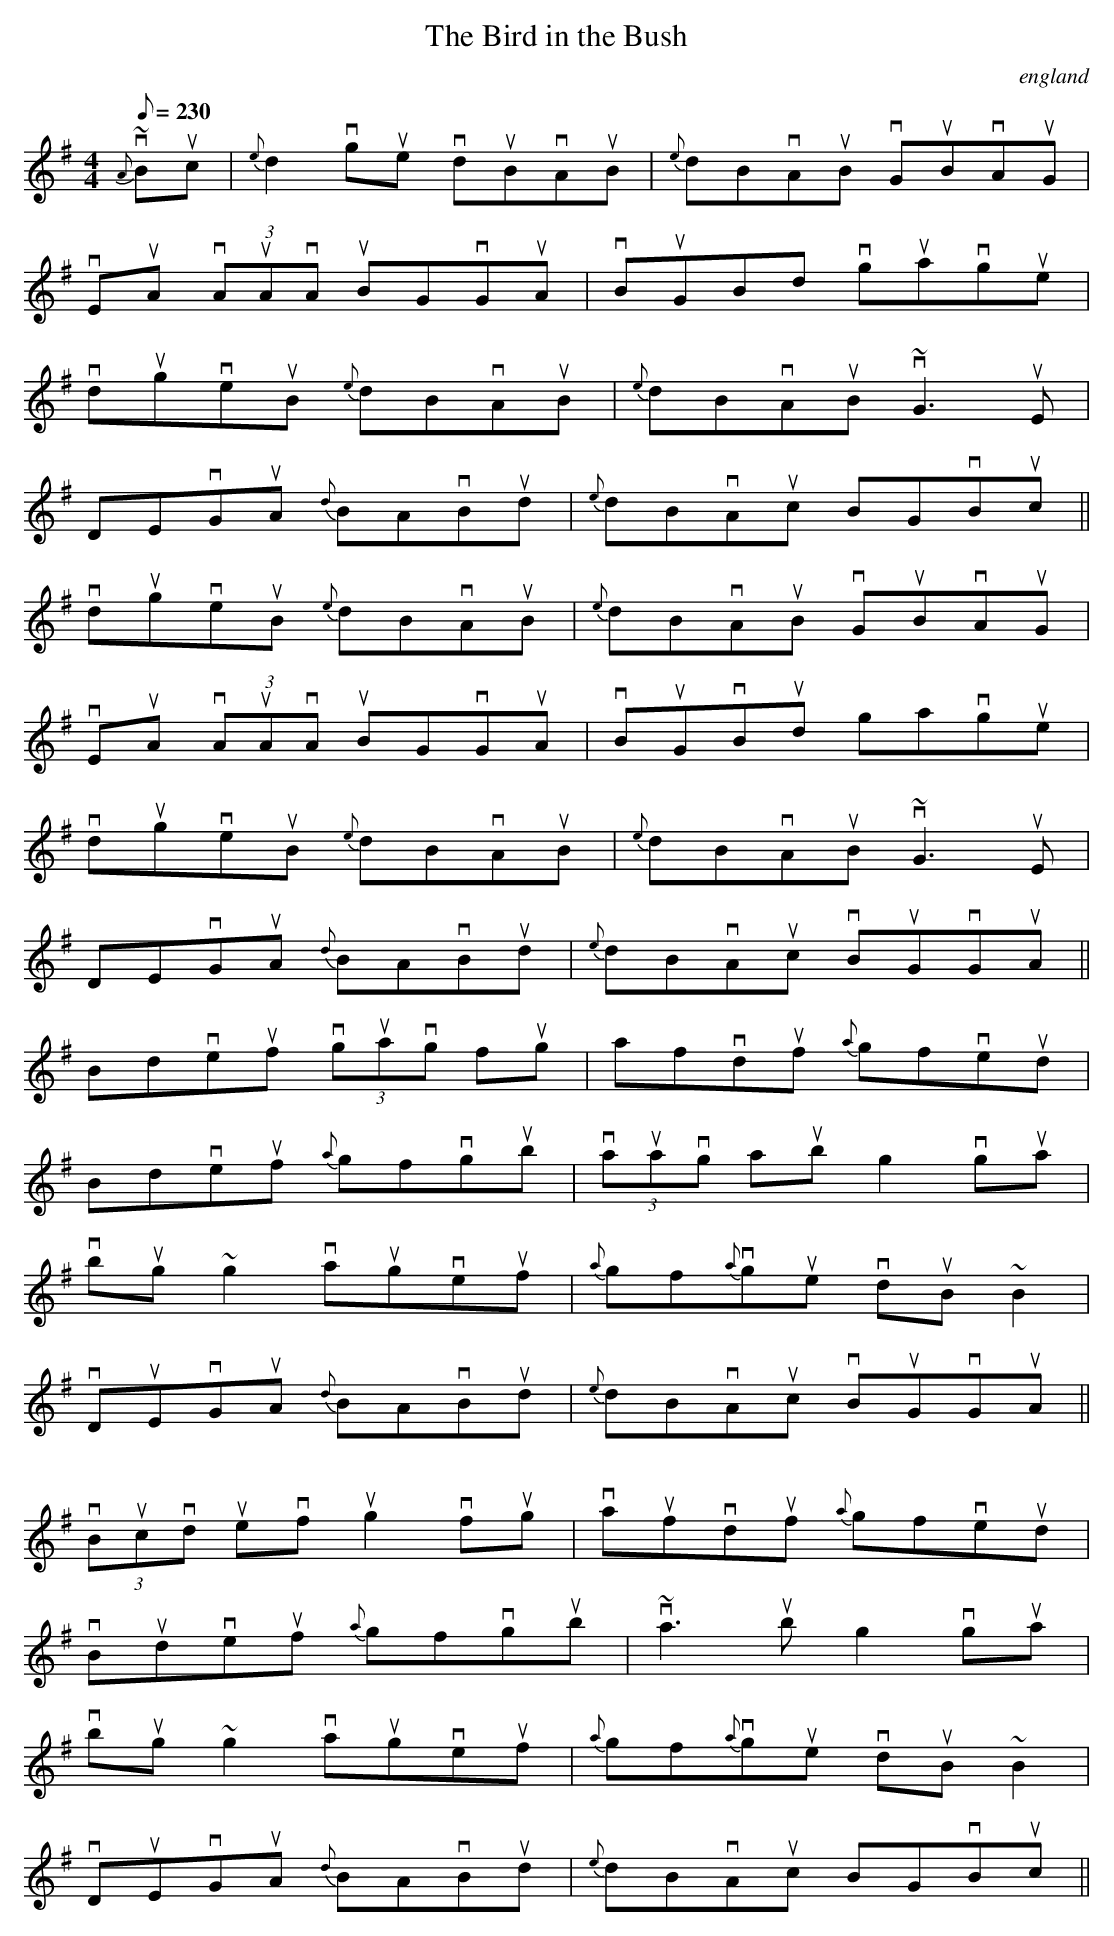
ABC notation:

X:1
T:The Bird in the Bush
O:england
M:4/4
L:1/8
Q:230
K:G
v{A}~Buc | {e}d2 vgue vduBvAuB | {e}dBvAuB vGuBvAuG |
vEuA (3vAuAvA uBGvGuA | vBuGBd vguavgue |
vdugveuB {e}dBvAuB | {e}dBvAuB v~G3 uE |
DEvGuA {d}BAvBud | {e}dBvAuc BGvBuc ||
vdugveuB {e}dBvAuB | {e}dBvAuB vGuBvAuG |
vEuA (3vAuAvA uBGvGuA | vBuGvBud gavgue |
vdugveuB {e}dBvAuB | {e}dBvAuB v~G3 uE |
DEvGuA {d}BAvBud | {e}dBvAuc vBuGvGuA ||
Bdveuf (3vguavg fug | afvduf {a}gfveud |
Bdveuf {a}gfvgub | (3vauavg aub g2 vgua |
vbug~g2 vaugveuf | {a}gfv{a}gue vduB~B2 |
vDuEvGuA {d}BAvBud | {e}dBvAuc vBuGvGuA ||
(3vBucvd uevf ug2 vfug | vaufvduf {a}gfveud |
vBudveuf {a}gfvgub | v~a3  ub g2 vgua |
vbug~g2 vaugveuf | {a}gfv{a}gue vduB~B2 |
vDuEvGuA {d}BAvBud | {e}dBvAuc  BGvBuc ||
